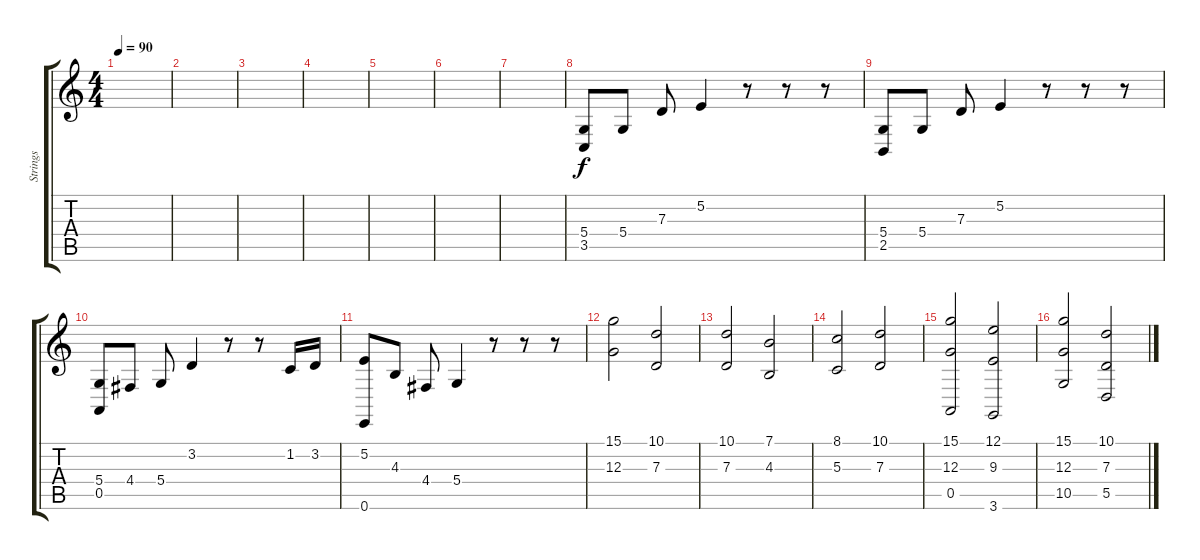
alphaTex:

\track ("Strings" "Strings") {instrument stringensemble1}
\staff {score tabs}
\tuning (E4 B3 G3 D3 A2 E2) {hide}
\ts (4 4)
\tempo 90
\clef g2
\ks c
|
|
|
|
|
|
|
(5.4 3.5).8{volume 16 instrument stringensemble1} 5.4.8 7.3.8 5.2.4 r.8 r.8 r.8 |
(5.4 2.5).8 5.4.8 7.3.8 5.2.4 r.8 r.8 r.8 |
(5.4 0.5).8 4.4.8 5.4.8 3.2.4 r.8 r.8 1.2.16 3.2.16 |
(5.2 0.6).8 4.3.8 4.4.8 5.4.4 r.8 r.8 r.8 |
(15.1 12.3).2 (10.1 7.3).2 |
(10.1 7.3).2 (7.1 4.3).2 |
(8.1 5.3).2 (10.1 7.3).2 |
(15.1 12.3 0.5).2 (12.1 9.3 3.6).2 |
(15.1 12.3 10.5).2 (10.1 7.3 5.5).2
